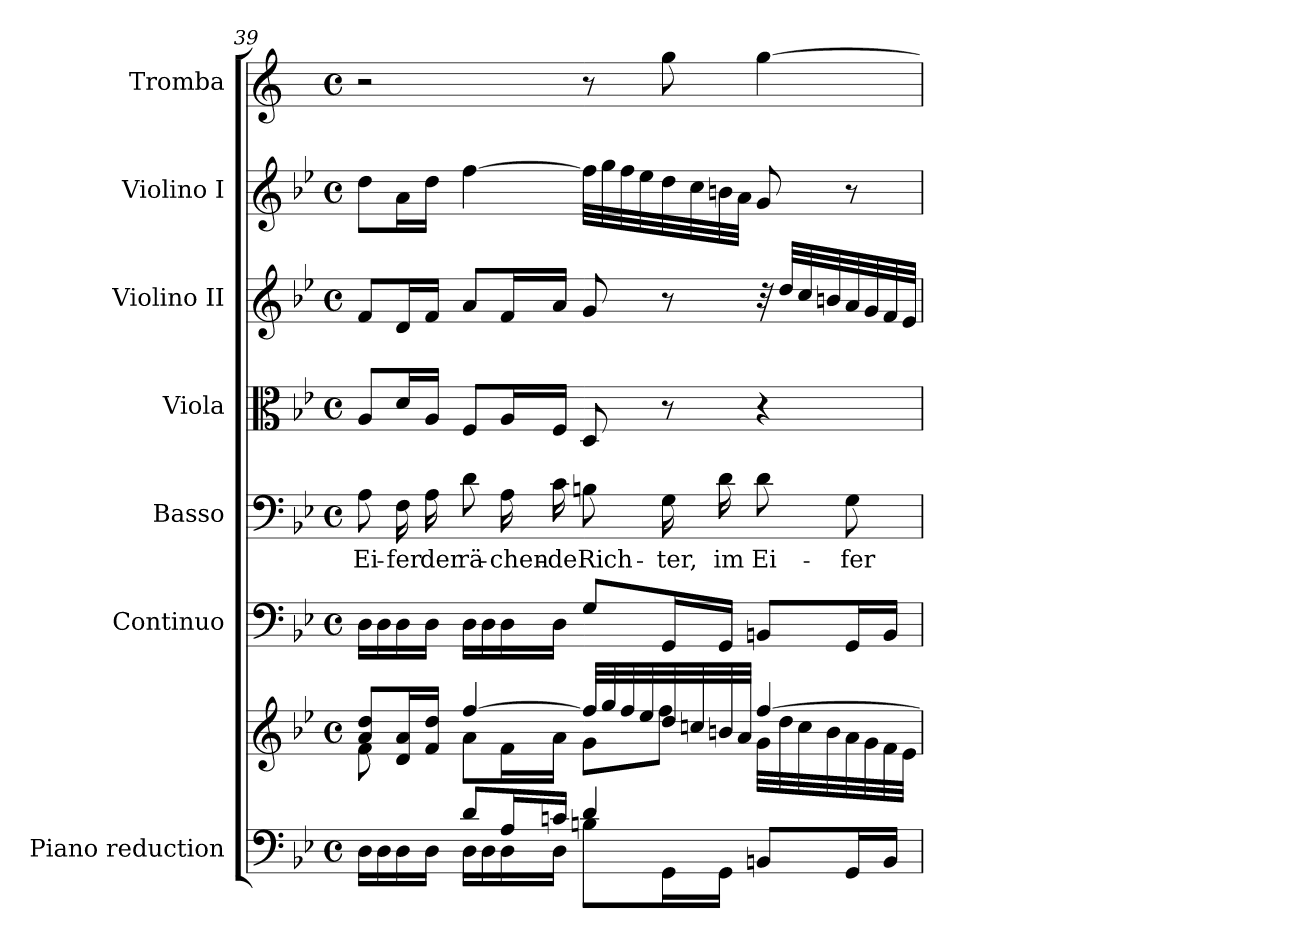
**kern	**kern	**kern	**kern	**text	**kern	**kern	**kern	**kern
*part7	*part7	*part6	*part5	*part5	*part4	*part3	*part2	*part1
*staff8	*staff7	*staff6	*staff5	*staff5	*staff4	*staff3	*staff2	*staff1
*I"Piano reduction	*	*I"Continuo	*I"Basso	*	*I"Viola	*I"Violino II	*I"Violino I	*I"Tromba
*I'Pno	*	*	*	*	*	*	*	*
!!LO:PB:g=z
*clefF4	*clefG2	*clefF4	*clefF4	*	*clefC3	*clefG2	*clefG2	*clefG2
*	*	*	*	*	*	*	*	*ITrd1c2
*k[b-e-]	*k[b-e-]	*k[b-e-]	*k[b-e-]	*	*k[b-e-]	*k[b-e-]	*k[b-e-]	*k[b-e-]
*M4/4	*M4/4	*M4/4	*M4/4	*	*M4/4	*M4/4	*M4/4	*M4/4
*met(c)	*met(c)	*met(c)	*met(c)	*	*met(c)	*met(c)	*met(c)	*met(c)
=39	=39	=39	=39	=39	=39	=39	=39	=39
*^	*^	*	*	*	*	*	*	*
*	*	*	*^	*	*	*	*	*	*	*
!	!	!	!	!	!	!	!LO:LY:b	!	!	!	!
8ryy	16D\LL	8a/ 8dd/L	4ryy	8f\L	16D\LL	8A\	Ei-	8A/L	8f/L	8dd\L	2r
.	16D\	.	.	.	16D\	.	.	.	.	.	.
!	!	!	!	!	!	!	!LO:LY:b	!	!	!	!
16F/L	16D\	16d/ 16a/L	.	2..ryy	16D\	16F\	fer	16d/L	16d/L	16a\L	.
!	!	!	!	!	!	!	!LO:LY:b	!	!	!	!
16A/JJ	16D\JJ	16f/ 16dd/JJ	.	.	16D\JJ	16A\	der	16A/JJ	16f/JJ	16dd\JJ	.
!	!	!	!	!	!	!	!LO:LY:b	!	!	!	!
8d/L	16D\LL	[4ff/	8a\L	.	16D\LL	8d\	rä-	8F/L	8a/L	[4ff\	.
.	16D\	.	.	.	16D\	.	.	.	.	.	.
!	!	!	!	!	!	!	!LO:LY:b	!	!	!	!
16A/L	16D\	.	16f\L	.	16D\	16A\	chen-	16A/L	16f/L	.	.
!	!	!	!	!	!	!	!LO:LY:b	!	!	!	!
16cn/JJ	16D\JJ	.	16a\JJ	.	16D\JJ	16c\	de	16F/JJ	16a/JJ	.	.
!	!	!	!	!	!	!	!LO:LY:b	!	!	!	!
4d/	8Bn\L	32ff/LLL]	8g\L	.	8G/L	8Bn\	Rich-	8D/	8g/	32ff\LLL]	8r
.	.	32gg/	.	.	.	.	.	.	.	32gg\	.
.	.	32ff/	.	.	.	.	.	.	.	32ff\	.
.	.	32ee-/	.	.	.	.	.	.	.	32ee-\	.
!	!	!	!	!	!	!	!LO:LY:b	!	!	!	!
.	16GG\L	32dd/	8ff\J	.	16GG/L	16G\	ter,	8r	8r	32dd\	8ff\
.	.	32ccn/	.	.	.	.	.	.	.	32cc\	.
!	!	!	!	!	!	!	!LO:LY:b	!	!	!	!
.	16GG\JJ	32bn/	.	.	16GG/JJ	16d\	im	.	.	32bn\	.
.	.	32a/JJJ	.	.	.	.	.	.	.	32a\JJJ	.
!	!	!	!	!	!	!	!LO:LY:b	!	!	!	!
8BBn/L	4ryy	[4ff/	32g\LLL	.	8BBn/L	8d\	Ei-	4r	32r	8g/	[4ff\
.	.	.	32dd\	.	.	.	.	.	32dd/LLL	.	.
.	.	.	32cc\	.	.	.	.	.	32cc/	.	.
.	.	.	32b\	.	.	.	.	.	32bn/	.	.
!	!	!	!	!	!	!	!LO:LY:b	!	!	!	!
16GG/L	.	.	32a\	.	16GG/L	8G\	fer	.	32a/	8r	.
.	.	.	32g\	.	.	.	.	.	32g/	.	.
16BB/JJ	.	.	32f\	.	16BB/JJ	.	.	.	32f/	.	.
.	.	.	32e-\JJJ	.	.	.	.	.	32e-/JJJ	.	.
*v	*v	*	*	*	*	*	*	*	*	*	*
*	*v	*v	*v	*	*	*	*	*	*	*
=	=	=	=	=	=	=	=	=
*-	*-	*-	*-	*-	*-	*-	*-	*-
